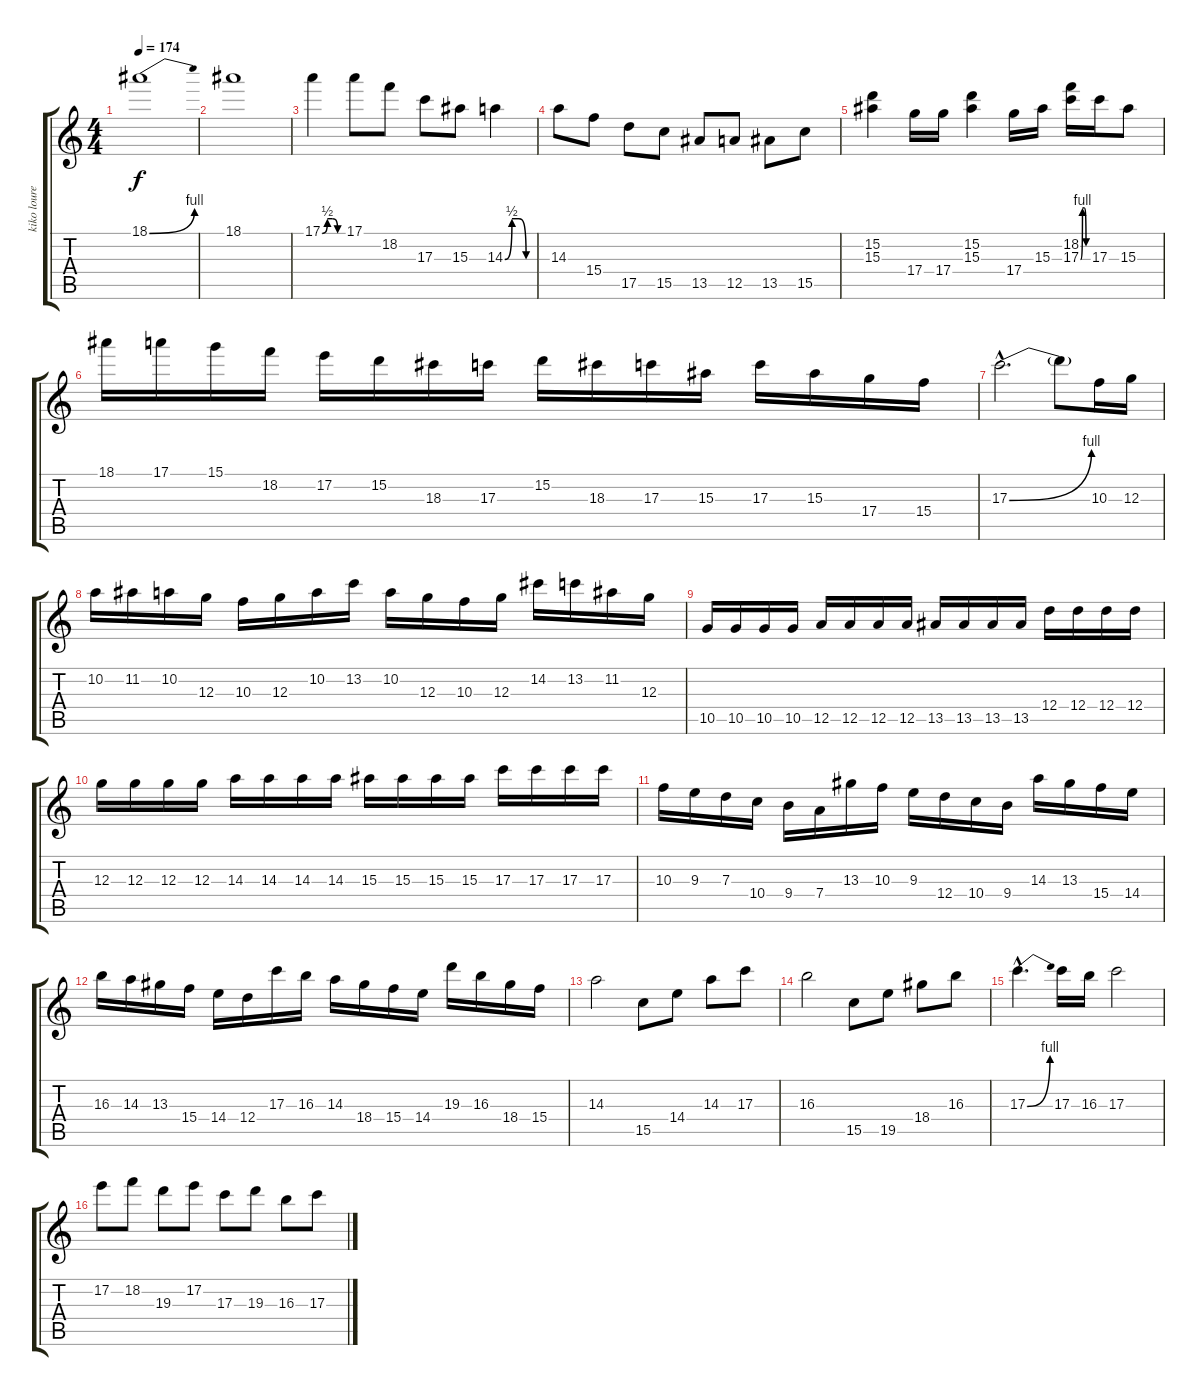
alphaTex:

\track ("kiko loureiro" "kiko loure") {instrument distortionguitar}
\staff {score tabs}
\tuning (E4 B3 G3 D3 A2 E2) {hide}
\ts (4 4)
\tempo 174
\clef g2
\ks c
18.1{be (bend 0 0 60 4)}.1{dy f} |
18.1.1 |
17.1{be (custom 0 0 15 2 30 2 45 0 60 0)}.4 17.1.8 18.2.8 17.3.8 15.3.8 14.3{be (custom 0 0 15 2 30 2 45 0 60 0)}.4 |
14.3.8 15.4.8 17.5.8 15.5.8 13.5.8 12.5.8 13.5.8 15.5.8 |
(15.2 15.3).4 17.4.16 17.4.16 (15.2 15.3).4 17.4.16 15.3.16 (18.2 17.3{be (custom 0 0 15 4 30 4 45 0 60 0)}).16 17.3.16 15.3.8 |
18.1.16 17.1.16 15.1.16 18.2.16 17.2.16 15.2.16 18.3.16 17.3.16 15.2.16 18.3.16 17.3.16 15.3.16 17.3.16 15.3.16 17.4.16 15.4.16 |
17.3{be (bend 0 0 60 4) hac}.2{d} 17.3{t}.8 10.3.16 12.3.16 |
10.2.16 11.2.16 10.2.16 12.3.16 10.3.16 12.3.16 10.2.16 13.2.16 10.2.16 12.3.16 10.3.16 12.3.16 14.2.16 13.2.16 11.2.16 12.3.16 |
10.5.16 10.5.16 10.5.16 10.5.16 12.5.16 12.5.16 12.5.16 12.5.16 13.5.16 13.5.16 13.5.16 13.5.16 12.4.16 12.4.16 12.4.16 12.4.16 |
12.3.16 12.3.16 12.3.16 12.3.16 14.3.16 14.3.16 14.3.16 14.3.16 15.3.16 15.3.16 15.3.16 15.3.16 17.3.16 17.3.16 17.3.16 17.3.16 |
10.3.16 9.3.16 7.3.16 10.4.16 9.4.16 7.4.16 13.3.16 10.3.16 9.3.16 12.4.16 10.4.16 9.4.16 14.3.16 13.3.16 15.4.16 14.4.16 |
16.3.16 14.3.16 13.3.16 15.4.16 14.4.16 12.4.16 17.3.16 16.3.16 14.3.16 18.4.16 15.4.16 14.4.16 19.3.16 16.3.16 18.4.16 15.4.16 |
14.3.2 15.5.8 14.4.8 14.3.8 17.3.8 |
16.3.2 15.5.8 19.5.8 18.4.8 16.3.8 |
17.3{be (bend 0 0 60 4) hac}.4{d} 17.3.16 16.3.16 17.3.2 |
17.2.8 18.2.8 19.3.8 17.2.8 17.3.8 19.3.8 16.3.8 17.3.8
